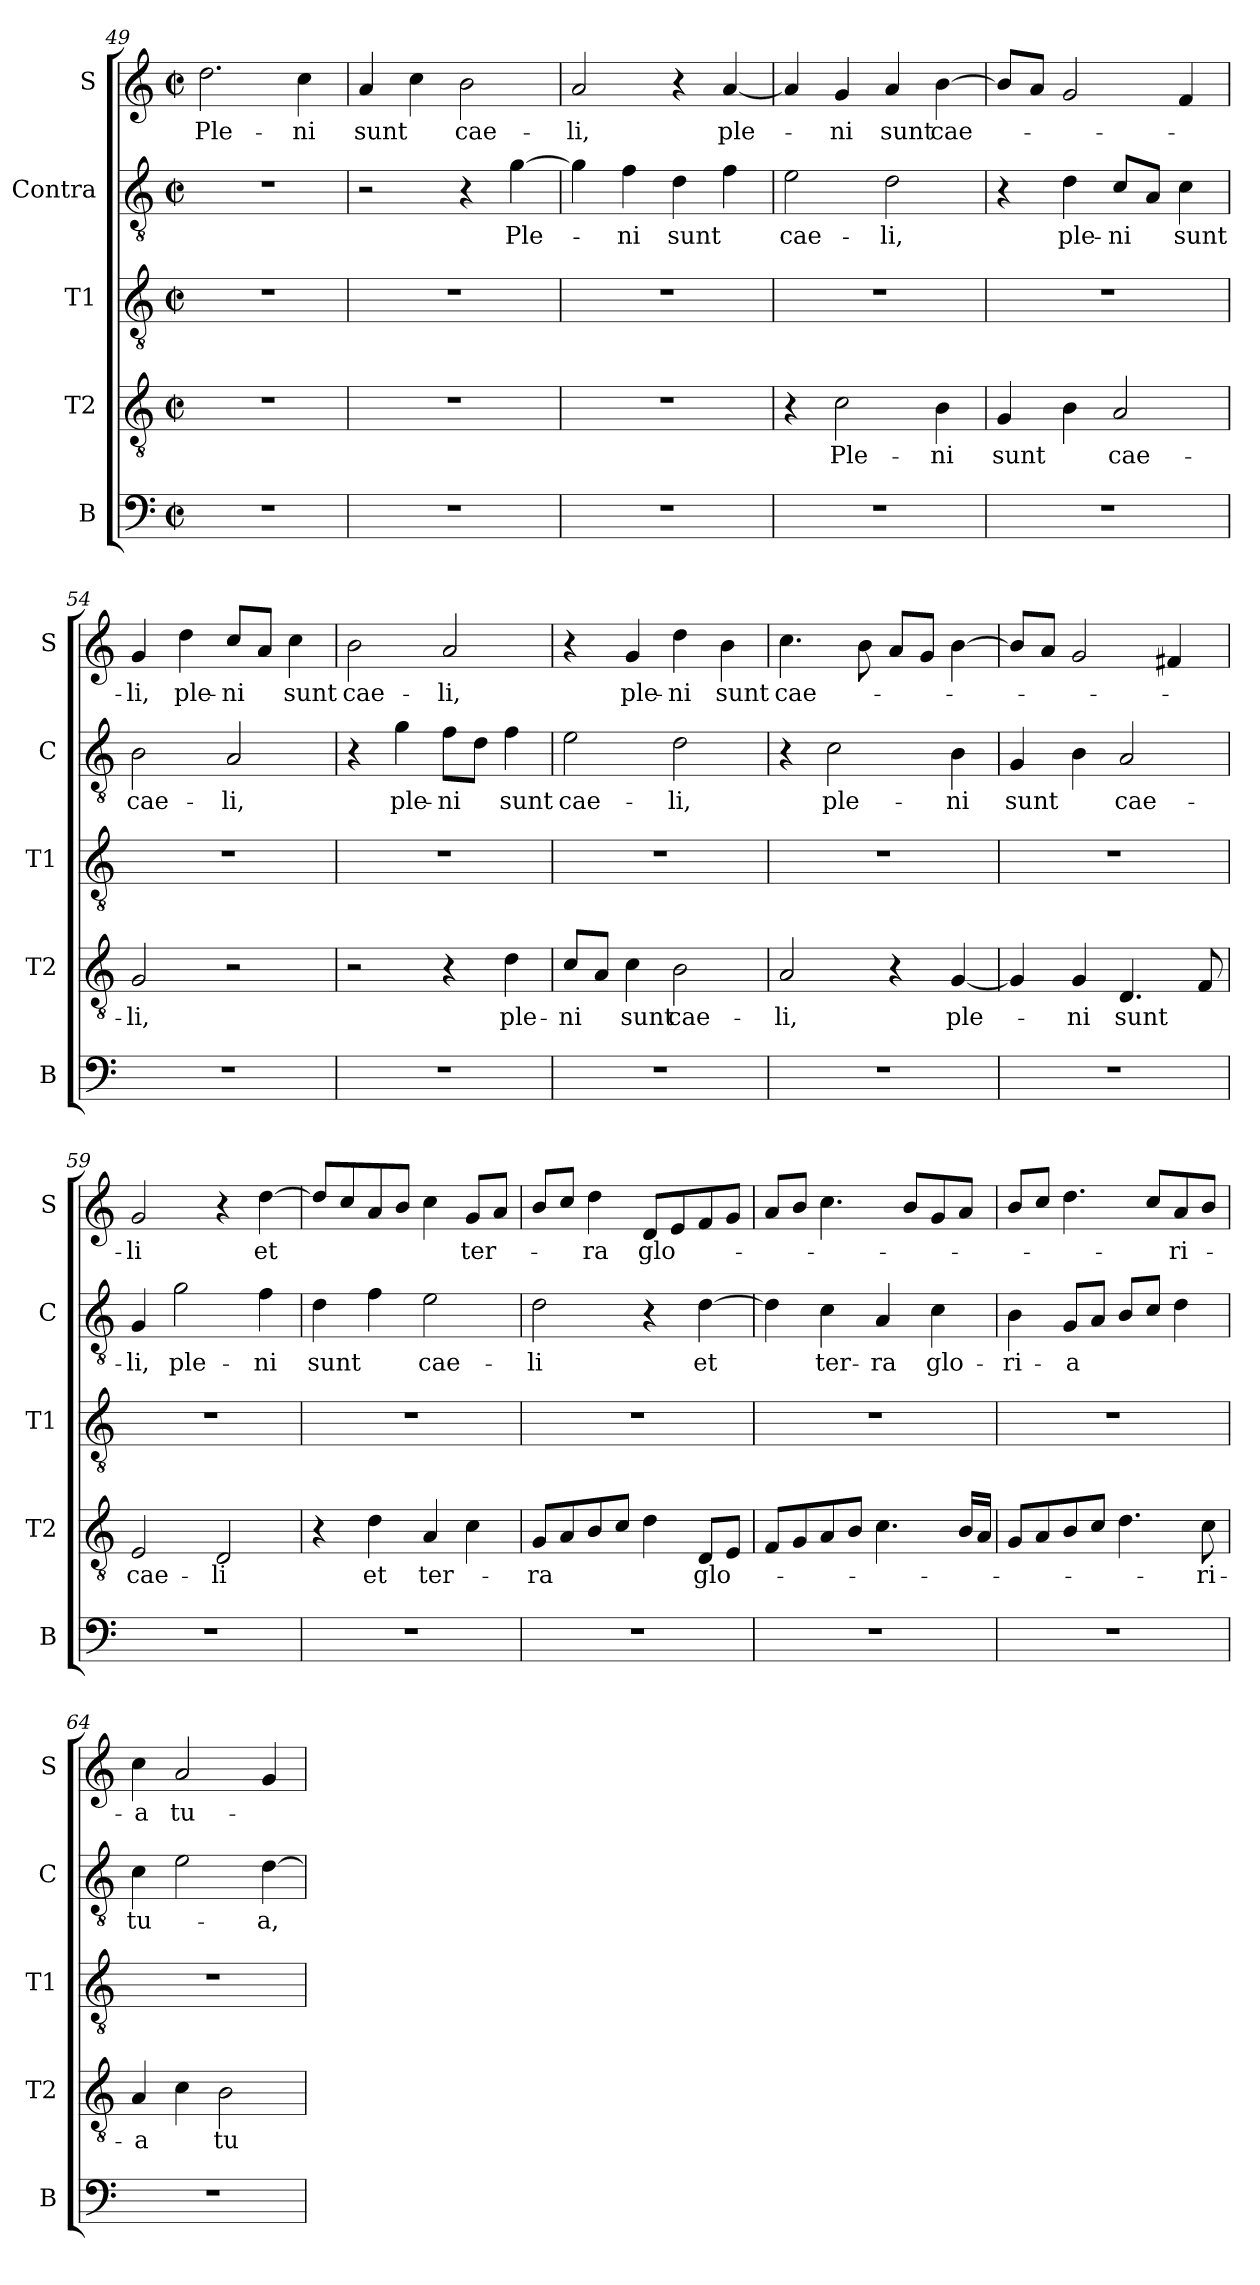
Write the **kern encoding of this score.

**kern	**kern	**text	**kern	**kern	**text	**kern	**text
*part5	*part4	*part4	*part3	*part2	*part2	*part1	*part1
*staff5	*staff4	*staff4	*staff3	*staff2	*staff2	*staff1	*staff1
*I"B	*I"T2	*	*I"T1	*I"Contra	*	*I"S	*
*I'B	*I'T2	*	*I'T1	*I'C	*	*I'S	*
*clefF4	*clefGv2	*	*clefGv2	*clefGv2	*	*clefG2	*
*k[]	*k[]	*	*k[]	*k[]	*	*k[]	*
*M2/2	*M2/2	*	*M2/2	*M2/2	*	*M2/2	*
*met(c|)	*met(c|)	*	*met(c|)	*met(c|)	*	*met(c|)	*
=49	=49	=49	=49	=49	=49	=49	=49
1r	1r	.	1r	1r	.	2.dd\	Ple-
.	.	.	.	.	.	4cc\	-ni
=50	=50	=50	=50	=50	=50	=50	=50
1r	1r	.	1r	2r	.	4a/	sunt
.	.	.	.	.	.	4cc\	.
.	.	.	.	4r	.	2b\	cae-
.	.	.	.	[4g\	Ple-	.	.
=51	=51	=51	=51	=51	=51	=51	=51
1r	1r	.	1r	4g\]	.	2a/	-li,
.	.	.	.	4f\	-ni	.	.
.	.	.	.	4d\	sunt	4r	.
.	.	.	.	4f\	.	[4a/	ple-
=52	=52	=52	=52	=52	=52	=52	=52
1r	4r	.	1r	2e\	cae-	4a/]	.
.	2c\	Ple-	.	.	.	4g/	-ni
.	.	.	.	2d\	-li,	4a/	sunt
.	4B\	-ni	.	.	.	[4b\	cae-
=53	=53	=53	=53	=53	=53	=53	=53
1r	4G/	sunt	1r	4r	.	8b/L]	.
.	.	.	.	.	.	8a/J	.
.	4B\	.	.	4d\	ple-	2g/	.
.	2A/	cae-	.	8c/L	-ni	.	.
.	.	.	.	8A/J	.	.	.
.	.	.	.	4c\	sunt	4f/	.
=54	=54	=54	=54	=54	=54	=54	=54
1r	2G/	-li,	1r	2B\	cae-	4g/	-li,
.	.	.	.	.	.	4dd\	ple-
.	2r	.	.	2A/	-li,	8cc/L	-ni
.	.	.	.	.	.	8a/J	.
.	.	.	.	.	.	4cc\	sunt
=55	=55	=55	=55	=55	=55	=55	=55
1r	2r	.	1r	4r	.	2b\	cae-
.	.	.	.	4g\	ple-	.	.
.	4r	.	.	8f\L	-ni	2a/	-li,
.	.	.	.	8d\J	.	.	.
.	4d\	ple-	.	4f\	sunt	.	.
=56	=56	=56	=56	=56	=56	=56	=56
1r	8c/L	-ni	1r	2e\	cae-	4r	.
.	8A/J	.	.	.	.	.	.
.	4c\	sunt	.	.	.	4g/	ple-
.	2B\	cae-	.	2d\	-li,	4dd\	-ni
.	.	.	.	.	.	4b\	sunt
=57	=57	=57	=57	=57	=57	=57	=57
1r	2A/	-li,	1r	4r	.	4.cc\	cae-
.	.	.	.	2c\	ple-	.	.
.	.	.	.	.	.	8b\	.
.	4r	.	.	.	.	8a/L	.
.	.	.	.	.	.	8g/J	.
.	[4G/	ple-	.	4B\	-ni	[4b\	.
=58	=58	=58	=58	=58	=58	=58	=58
1r	4G/]	.	1r	4G/	sunt	8b/L]	.
.	.	.	.	.	.	8a/J	.
.	4G/	-ni	.	4B\	.	2g/	.
.	4.D/	sunt	.	2A/	cae-	.	.
.	.	.	.	.	.	4f#X/	.
.	8F/	.	.	.	.	.	.
=59	=59	=59	=59	=59	=59	=59	=59
1r	2E/	cae-	1r	4G/	-li,	2g/	-li
.	.	.	.	2g\	ple-	.	.
.	2D/	-li	.	.	.	4r	.
.	.	.	.	4f\	-ni	[4dd\	et
=60	=60	=60	=60	=60	=60	=60	=60
1r	4r	.	1r	4d\	sunt	8dd/L]	.
.	.	.	.	.	.	8cc/	.
.	4d\	et	.	4f\	.	8a/	.
.	.	.	.	.	.	8b/J	.
.	4A/	ter-	.	2e\	cae-	4cc\	.
.	4c\	.	.	.	.	8g/L	ter-
.	.	.	.	.	.	8a/J	.
=61	=61	=61	=61	=61	=61	=61	=61
1r	8G/L	-ra	1r	2d\	-li	8b/L	.
.	8A/	.	.	.	.	8cc/J	.
.	8B/	.	.	.	.	4dd\	-ra
.	8c/J	.	.	.	.	.	.
.	4d\	.	.	4r	.	8d/L	glo-
.	.	.	.	.	.	8e/	.
.	8D/L	glo-	.	[4d\	et	8f/	.
.	8E/J	.	.	.	.	8g/J	.
=62	=62	=62	=62	=62	=62	=62	=62
1r	8F/L	.	1r	4d\]	.	8a/L	.
.	8G/	.	.	.	.	8b/J	.
.	8A/	.	.	4c\	ter-	4.cc\	.
.	8B/J	.	.	.	.	.	.
.	4.c\	.	.	4A/	-ra	.	.
.	.	.	.	.	.	8b/L	.
.	.	.	.	4c\	glo-	8g/	.
.	16B/LL	.	.	.	.	8a/J	.
.	16A/JJ	.	.	.	.	.	.
=63	=63	=63	=63	=63	=63	=63	=63
1r	8G/L	.	1r	4B\	-ri-	8b/L	.
.	8A/	.	.	.	.	8cc/J	.
.	8B/	.	.	8G/L	-a	4.dd\	.
.	8c/J	.	.	8A/J	.	.	.
.	4.d\	.	.	8B/L	.	.	.
.	.	.	.	8c/J	.	8cc/L	.
.	.	.	.	4d\	.	8a/	-ri-
.	8c\	-ri-	.	.	.	8b/J	.
=64	=64	=64	=64	=64	=64	=64	=64
1r	4A/	-a	1r	4c\	tu-	4cc\	-a
.	4c\	.	.	2e\	.	2a/	tu-
.	2B\	tu-	.	.	.	.	.
.	.	.	.	[4d\	-a,	4g/	.
=	=	=	=	=	=	=	=
*-	*-	*-	*-	*-	*-	*-	*-
